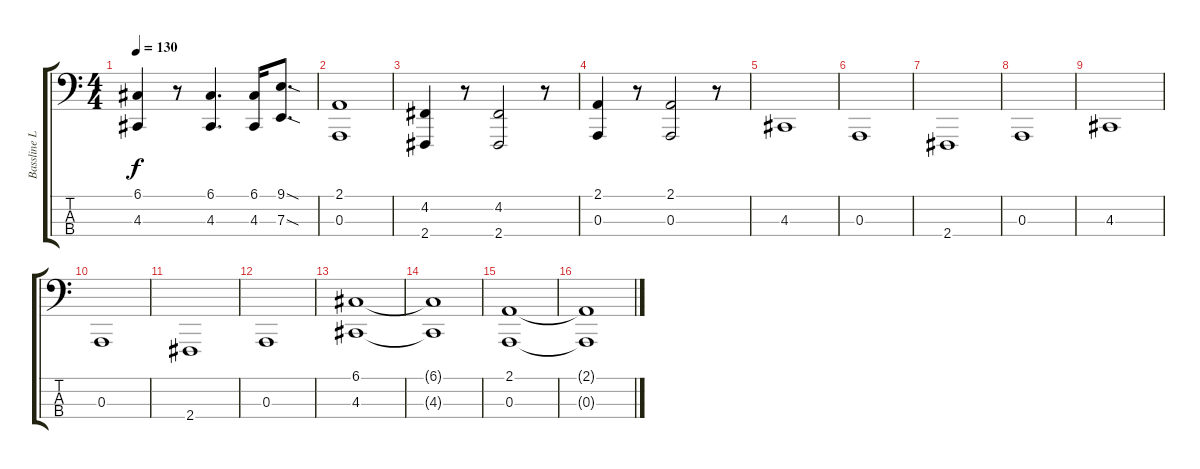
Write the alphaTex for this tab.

\track ("Bassline Left Ch." "Bassline L") {instrument lead2sawtooth}
\staff {score tabs}
\tuning (G2 D2 A1 E1) {hide}
\ts (4 4)
\tempo 130
\clef f4
\ks c
(6.1 4.3).4{dy f} r.8 (6.1 4.3).4{d} (6.1 4.3).16 (9.1{sod} 7.3{sod}).8{d} |
(2.1 0.3).1 |
(4.2 2.4).4 r.8 (4.2 2.4).2 r.8 |
(2.1 0.3).4 r.8 (2.1 0.3).2 r.8 |
4.3.1{instrument fretlessbass} |
0.3.1 |
2.4.1 |
0.3.1 |
4.3.1 |
0.3.1 |
2.4.1 |
0.3.1 |
(6.1 4.3).1{instrument lead2sawtooth} |
(6.1{t} 4.3{t}).1 |
(2.1 0.3).1 |
(2.1{t} 0.3{t}).1
